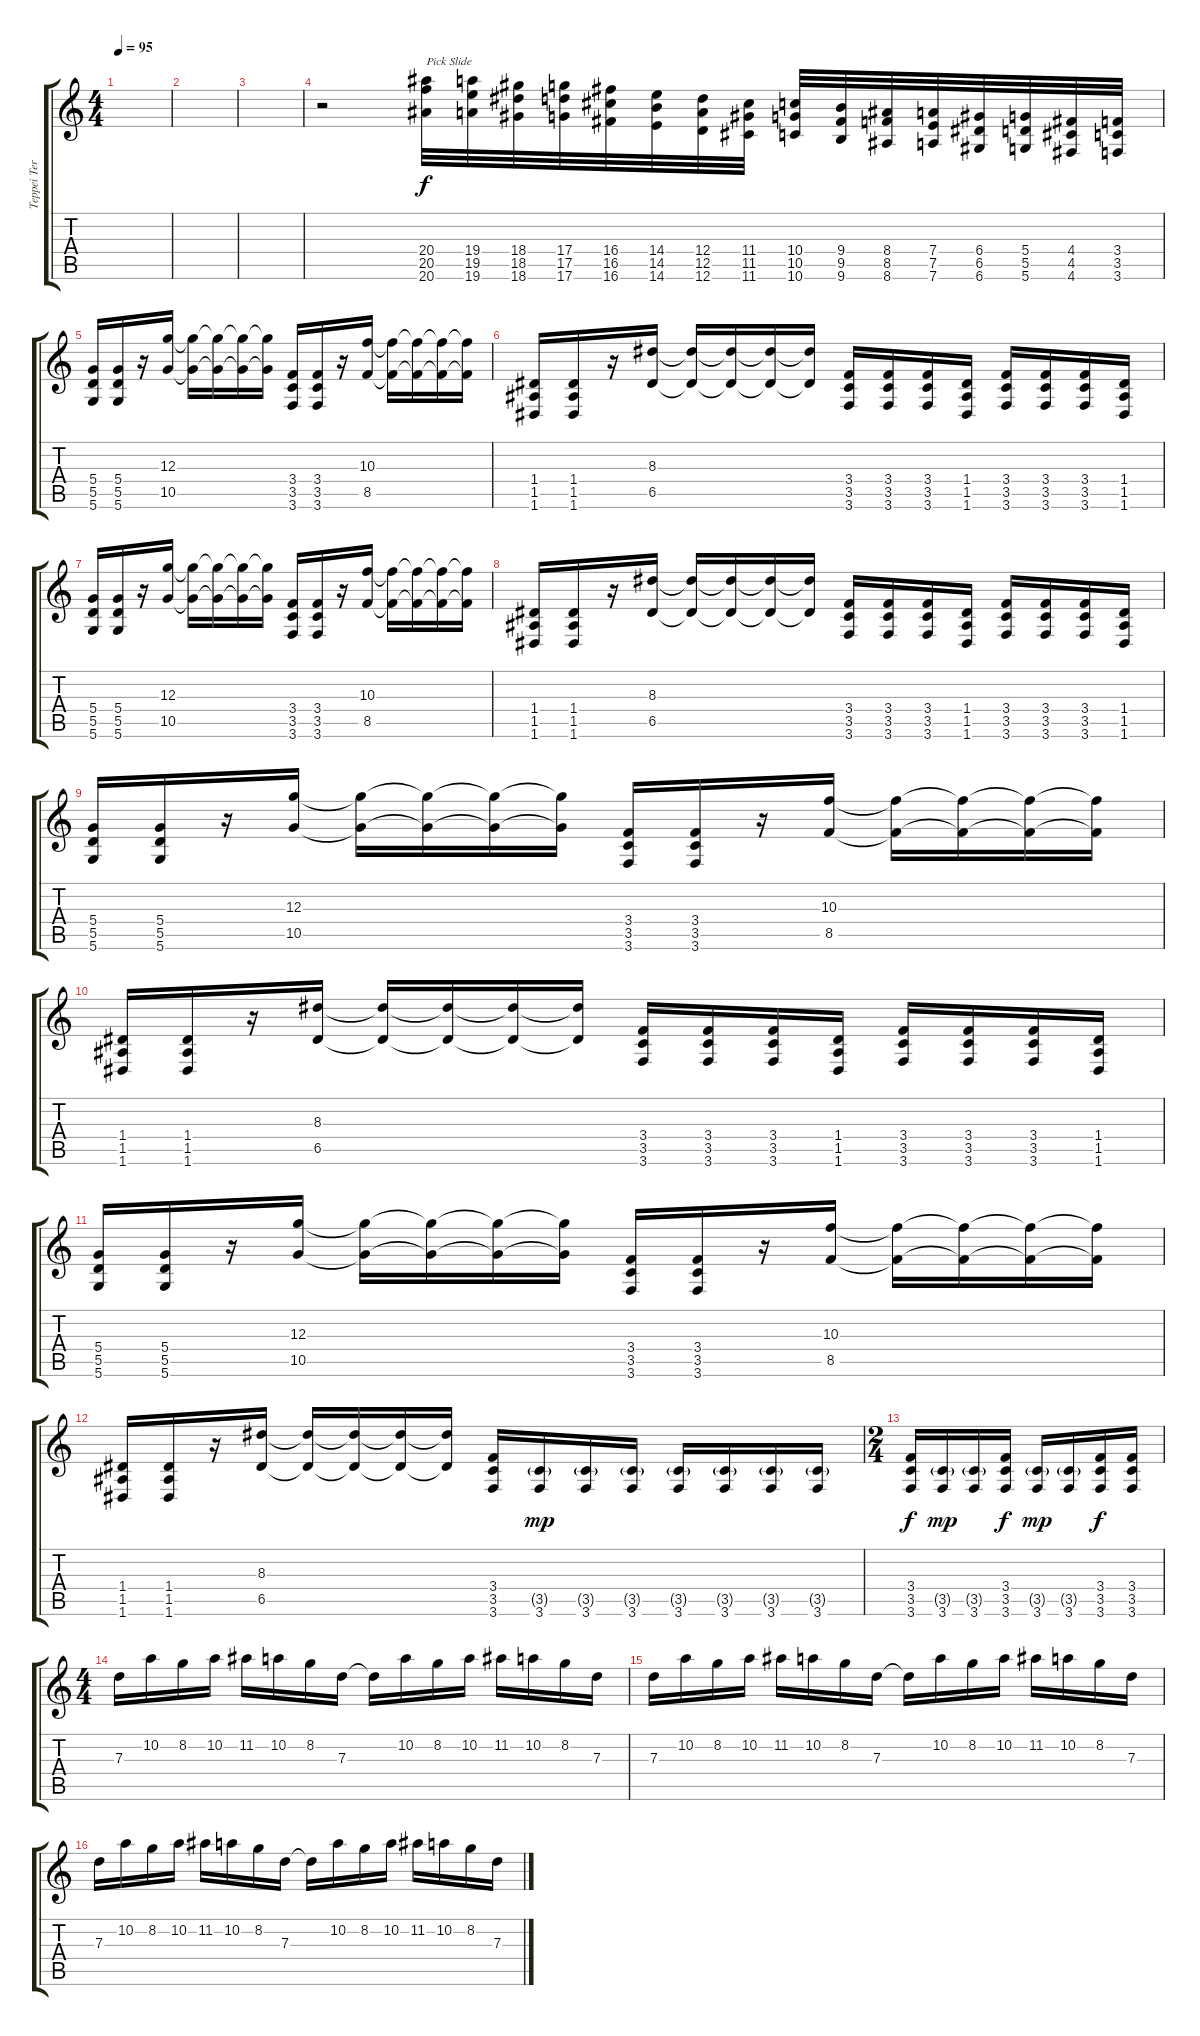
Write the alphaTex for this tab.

\track ("Teppei Teranishi" "Teppei Ter") {instrument overdrivenguitar}
\staff {score tabs}
\tuning (E4 B3 G3 D3 A2 D2) {hide}
\ts (4 4)
\tempo 95
\clef g2
\ks c
|
|
|
r.2 (20.4 20.5 20.6).32{txt "Pick Slide"} (19.4 19.5 19.6).32 (18.4 18.5 18.6).32 (17.4 17.5 17.6).32 (16.4 16.5 16.6).32 (14.4 14.5 14.6).32 (12.4 12.5 12.6).32 (11.4 11.5 11.6).32 (10.4 10.5 10.6).32 (9.4 9.5 9.6).32 (8.4 8.5 8.6).32 (7.4 7.5 7.6).32 (6.4 6.5 6.6).32 (5.4 5.5 5.6).32 (4.4 4.5 4.6).32 (3.4 3.5 3.6).32 |
(5.4 5.5 5.6).16 (5.4 5.5 5.6).16 r.16 (12.3 10.5).16 (12.3{t} 10.5{t}).16 (12.3{t} 10.5{t}).16 (12.3{t} 10.5{t}).16 (12.3{t} 10.5{t}).16 (3.4 3.5 3.6).16 (3.4 3.5 3.6).16 r.16 (10.3 8.5).16 (10.3{t} 8.5{t}).16 (10.3{t} 8.5{t}).16 (10.3{t} 8.5{t}).16 (10.3{t} 8.5{t}).16 |
(1.4 1.5 1.6).16 (1.4 1.5 1.6).16 r.16 (8.3 6.5).16 (8.3{t} 6.5{t}).16 (8.3{t} 6.5{t}).16 (8.3{t} 6.5{t}).16 (8.3{t} 6.5{t}).16 (3.4 3.5 3.6).16 (3.4 3.5 3.6).16 (3.4 3.5 3.6).16 (1.4 1.5 1.6).16 (3.4 3.5 3.6).16 (3.4 3.5 3.6).16 (3.4 3.5 3.6).16 (1.4 1.5 1.6).16 |
(5.4 5.5 5.6).16 (5.4 5.5 5.6).16 r.16 (12.3 10.5).16 (12.3{t} 10.5{t}).16 (12.3{t} 10.5{t}).16 (12.3{t} 10.5{t}).16 (12.3{t} 10.5{t}).16 (3.4 3.5 3.6).16 (3.4 3.5 3.6).16 r.16 (10.3 8.5).16 (10.3{t} 8.5{t}).16 (10.3{t} 8.5{t}).16 (10.3{t} 8.5{t}).16 (10.3{t} 8.5{t}).16 |
(1.4 1.5 1.6).16 (1.4 1.5 1.6).16 r.16 (8.3 6.5).16 (8.3{t} 6.5{t}).16 (8.3{t} 6.5{t}).16 (8.3{t} 6.5{t}).16 (8.3{t} 6.5{t}).16 (3.4 3.5 3.6).16 (3.4 3.5 3.6).16 (3.4 3.5 3.6).16 (1.4 1.5 1.6).16 (3.4 3.5 3.6).16 (3.4 3.5 3.6).16 (3.4 3.5 3.6).16 (1.4 1.5 1.6).16 |
(5.4 5.5 5.6).16 (5.4 5.5 5.6).16 r.16 (12.3 10.5).16 (12.3{t} 10.5{t}).16 (12.3{t} 10.5{t}).16 (12.3{t} 10.5{t}).16 (12.3{t} 10.5{t}).16 (3.4 3.5 3.6).16 (3.4 3.5 3.6).16 r.16 (10.3 8.5).16 (10.3{t} 8.5{t}).16 (10.3{t} 8.5{t}).16 (10.3{t} 8.5{t}).16 (10.3{t} 8.5{t}).16 |
(1.4 1.5 1.6).16 (1.4 1.5 1.6).16 r.16 (8.3 6.5).16 (8.3{t} 6.5{t}).16 (8.3{t} 6.5{t}).16 (8.3{t} 6.5{t}).16 (8.3{t} 6.5{t}).16 (3.4 3.5 3.6).16 (3.4 3.5 3.6).16 (3.4 3.5 3.6).16 (1.4 1.5 1.6).16 (3.4 3.5 3.6).16 (3.4 3.5 3.6).16 (3.4 3.5 3.6).16 (1.4 1.5 1.6).16 |
(5.4 5.5 5.6).16 (5.4 5.5 5.6).16 r.16 (12.3 10.5).16 (12.3{t} 10.5{t}).16 (12.3{t} 10.5{t}).16 (12.3{t} 10.5{t}).16 (12.3{t} 10.5{t}).16 (3.4 3.5 3.6).16 (3.4 3.5 3.6).16 r.16 (10.3 8.5).16 (10.3{t} 8.5{t}).16 (10.3{t} 8.5{t}).16 (10.3{t} 8.5{t}).16 (10.3{t} 8.5{t}).16 |
(1.4 1.5 1.6).16 (1.4 1.5 1.6).16 r.16 (8.3 6.5).16 (8.3{t} 6.5{t}).16 (8.3{t} 6.5{t}).16 (8.3{t} 6.5{t}).16 (8.3{t} 6.5{t}).16 (3.4 3.5 3.6).16 (3.5{g} 3.6).16{dy mp volume 13} (3.5{g} 3.6).16 (3.5{g} 3.6).16 (3.5{g} 3.6).16 (3.5{g} 3.6).16 (3.5{g} 3.6).16 (3.5{g} 3.6).16 |
\ts (2 4)
(3.4 3.5 3.6).16{dy f volume 15} (3.5{g} 3.6).16{dy mp volume 13} (3.5{g} 3.6).16 (3.4 3.5 3.6).16{dy f volume 15} (3.5{g} 3.6).16{dy mp volume 13} (3.5{g} 3.6).16 (3.4 3.5 3.6).16{dy f volume 15} (3.4 3.5 3.6).16 |
\ts (4 4)
7.3.16 10.2.16 8.2.16 10.2.16 11.2.16 10.2.16 8.2.16 7.3.16 7.3{t}.16 10.2.16 8.2.16 10.2.16 11.2.16 10.2.16 8.2.16 7.3.16 |
7.3.16 10.2.16 8.2.16 10.2.16 11.2.16 10.2.16 8.2.16 7.3.16 7.3{t}.16 10.2.16 8.2.16 10.2.16 11.2.16 10.2.16 8.2.16 7.3.16 |
7.3.16 10.2.16 8.2.16 10.2.16 11.2.16 10.2.16 8.2.16 7.3.16 7.3{t}.16 10.2.16 8.2.16 10.2.16 11.2.16 10.2.16 8.2.16 7.3.16
